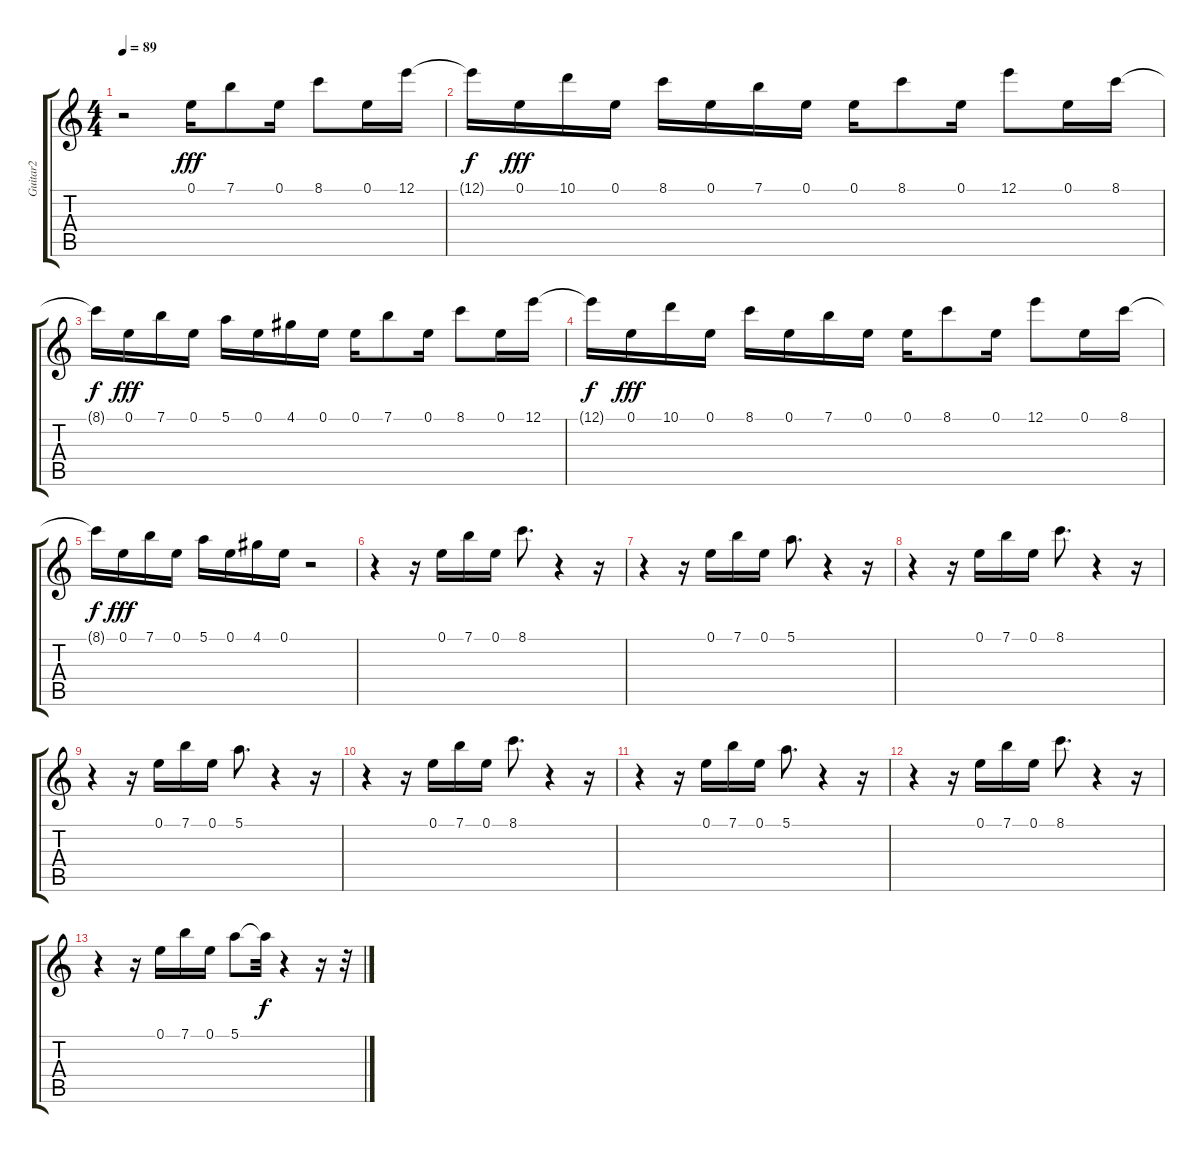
\track ("Guitar2" "Guitar2") {instrument acousticguitarsteel}
\staff {score tabs}
\tuning (E4 B3 G3 D3 A2 E2) {hide}
\ts (4 4)
\tempo 89
\clef g2
\ks c
r.2{dy fff} 0.1.16 7.1.8 0.1.16 8.1.8 0.1.16 12.1.16 |
12.1{t}.16{dy f} 0.1.16{dy fff} 10.1.16 0.1.16 8.1.16 0.1.16 7.1.16 0.1.16 0.1.16 8.1.8 0.1.16 12.1.8 0.1.16 8.1.16 |
8.1{t}.16{dy f} 0.1.16{dy fff} 7.1.16 0.1.16 5.1.16 0.1.16 4.1.16 0.1.16 0.1.16 7.1.8 0.1.16 8.1.8 0.1.16 12.1.16 |
12.1{t}.16{dy f} 0.1.16{dy fff} 10.1.16 0.1.16 8.1.16 0.1.16 7.1.16 0.1.16 0.1.16 8.1.8 0.1.16 12.1.8 0.1.16 8.1.16 |
8.1{t}.16{dy f} 0.1.16{dy fff} 7.1.16 0.1.16 5.1.16 0.1.16 4.1.16 0.1.16 r.2 |
r.4 r.16 0.1.16 7.1.16 0.1.16 8.1.8{d} r.4 r.16 |
r.4 r.16 0.1.16 7.1.16 0.1.16 5.1.8{d} r.4 r.16 |
r.4 r.16 0.1.16 7.1.16 0.1.16 8.1.8{d} r.4 r.16 |
r.4 r.16 0.1.16 7.1.16 0.1.16 5.1.8{d} r.4 r.16 |
r.4 r.16 0.1.16 7.1.16 0.1.16 8.1.8{d} r.4 r.16 |
r.4 r.16 0.1.16 7.1.16 0.1.16 5.1.8{d} r.4 r.16 |
r.4 r.16 0.1.16 7.1.16 0.1.16 8.1.8{d} r.4 r.16 |
r.4 r.16 0.1.16 7.1.16 0.1.16 5.1.8 5.1{t}.32{dy f} r.4 r.16 r.32
